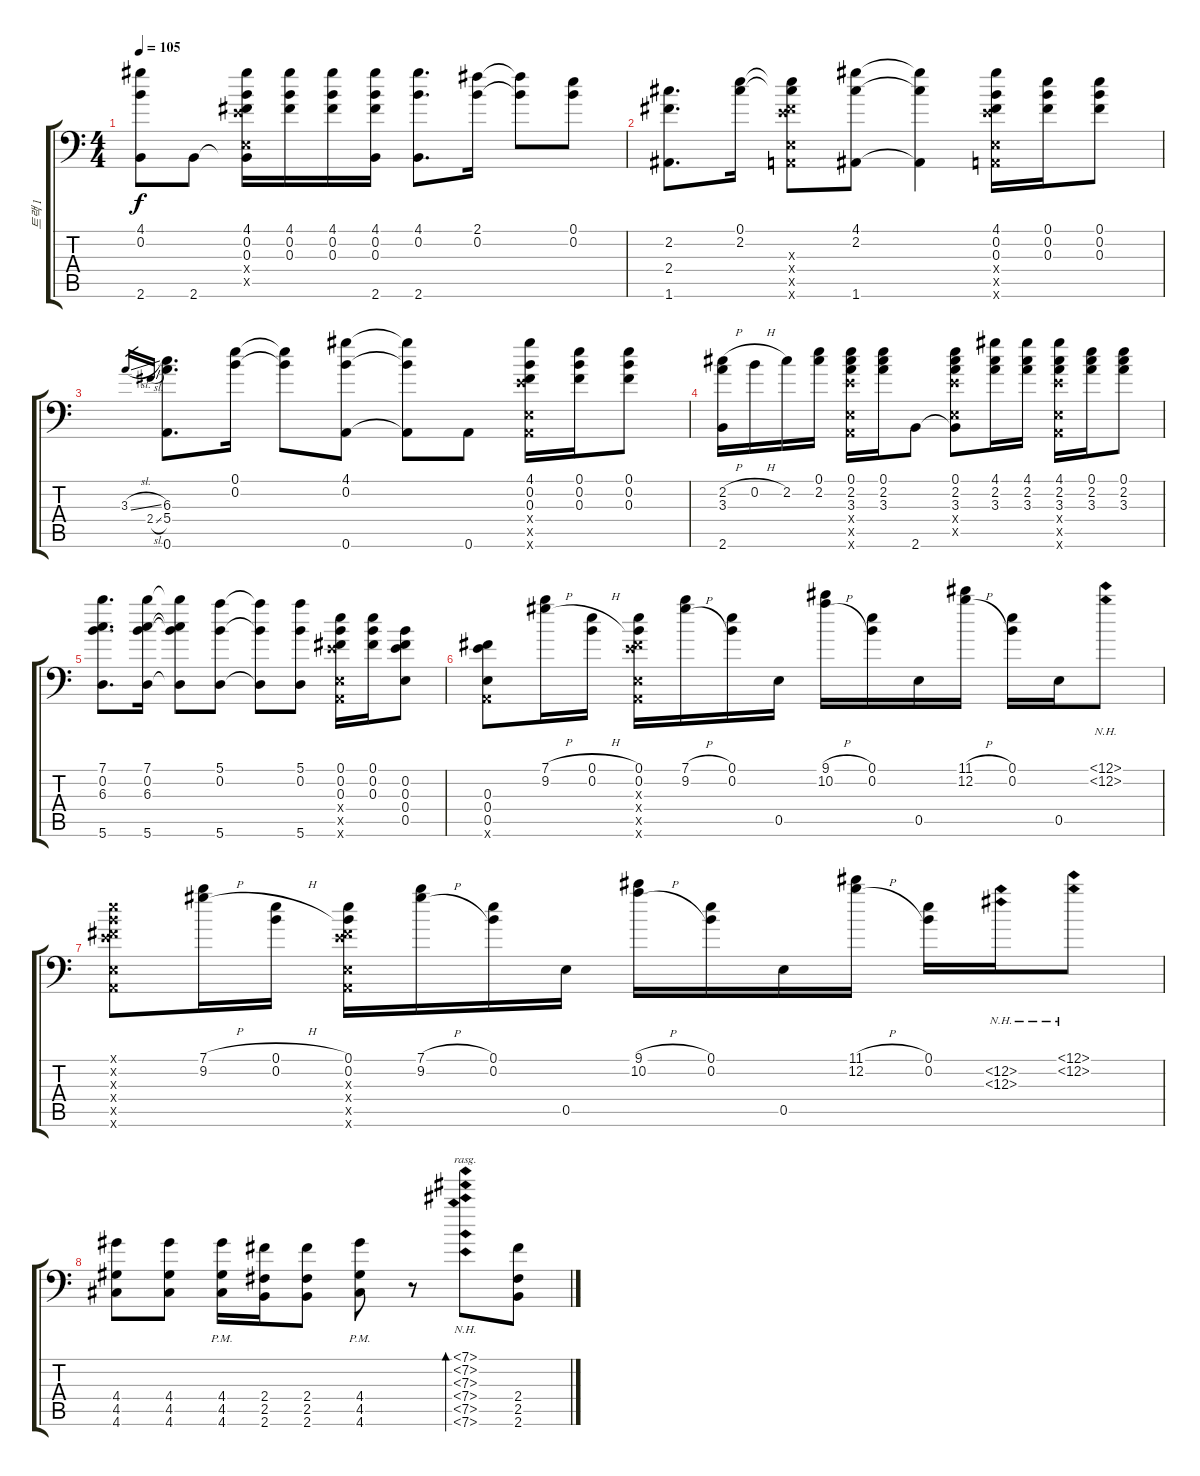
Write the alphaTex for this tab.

\track ("트랙 1" "트랙 1") {instrument acousticguitarnylon}
\staff {score tabs}
\tuning (E4 B3 Gb3 E3 E2 A1) {hide}
\ts (4 4)
\tempo 105
\clef f4
\ks c
(4.1{t} 0.2{t} 2.6{t}).8{dy f} 2.6.8 (4.1 0.2 0.3 0.4{x} 0.5{x} 2.6{t}).16 (4.1 0.2 0.3).16 (4.1 0.2 0.3).16 (4.1 0.2 0.3 2.6).16 (4.1 0.2 2.6).8{d} (2.1 0.2).16 (2.1{t} 0.2{t}).8 (0.1 0.2).8 |
(2.2 2.4 1.6).8{d} (0.1 2.2).16 (0.1{t} 2.2{t} 0.3{x} 0.4{x} 0.5{x} 0.6{x}).8 (4.1 2.2 1.6).8 (4.1{t} 2.2{t} 1.6{t}).4 (4.1 0.2 0.3 0.4{x} 0.5{x} 0.6{x}).16 (0.1 0.2 0.3).16 (0.1 0.2 0.3).8 |
3.3{sl}.16{gr} 2.4{sl}.16{gr} (6.3 5.4 0.6).8{d} (0.1 0.2).16 (0.1{t} 0.2{t}).8 (4.1 0.2 0.6).8 (4.1{t} 0.2{t} 0.6{t}).8 0.6.8 (4.1 0.2 0.3 0.4{x} 0.5{x} 0.6{x}).16 (0.1 0.2 0.3).16 (0.1 0.2 0.3).8 |
(2.2{h} 3.3 2.6).16 0.2{h}.16 2.2.16 (0.1 2.2).16 (0.1 2.2 3.3 0.4{x} 0.5{x} 0.6{x}).16 (0.1 2.2 3.3).16 2.6.8 (0.1 2.2 3.3 0.4{x} 0.5{x} 2.6{t}).8 (4.1 2.2 3.3).16 (4.1 2.2 3.3).16 (4.1 2.2 3.3 0.4{x} 0.5{x} 0.6{x}).16 (0.1 2.2 3.3).16 (0.1 2.2 3.3).8 |
(7.1 0.2 6.3 5.6).8{d} (7.1 0.2 6.3 5.6).16 (7.1{t} 0.2{t} 6.3{t} 5.6{t}).8 (5.1 0.2 5.6).8 (5.1{t} 0.2{t} 5.6{t}).8 (5.1 0.2 5.6).8 (0.1 0.2 0.3 0.4{x} 0.5{x} 0.6{x}).16 (0.1 0.2 0.3).16 (0.2 0.3 0.4 0.5).8 |
(0.3 0.4 0.5 0.6{x}).8 (7.1{h} 9.2{h}).16 (0.1{h} 0.2{h}).16 (0.1 0.2 0.3{x} 0.4{x} 0.5{x} 0.6{x}).16 (7.1{h} 9.2{h}).16 (0.1 0.2).16 0.5.16 (9.1{h} 10.2{h}).16 (0.1 0.2).16 0.5.16 (11.1{h} 12.2{h}).16 (0.1 0.2).16 0.5.16 (12.1{nh} 12.2{nh}).8 |
(0.1{x} 0.2{x} 0.3{x} 0.4{x} 0.5{x} 0.6{x}).8 (7.1{h} 9.2{h}).16 (0.1{h} 0.2{h}).16 (0.1 0.2 0.3{x} 0.4{x} 0.5{x} 0.6{x}).16 (7.1{h} 9.2{h}).16 (0.1 0.2).16 0.5.16 (9.1{h} 10.2{h}).16 (0.1 0.2).16 0.5.16 (11.1{h} 12.2{h}).16 (0.1 0.2).16 (12.2{nh} 12.3{nh}).16 (12.1{nh} 12.2{nh}).8 |
(4.4 4.5 4.6).8 (4.4 4.5 4.6).8 (4.4 4.5 4.6{pm}).16 (2.4 2.5 2.6).16 (2.4 2.5 2.6).8 (4.4 4.5 4.6{pm}).8 r.8 (7.1{nh} 7.2{nh} 7.3{nh} 7.4{nh} 7.5{nh} 7.6{nh}).8{bd 480 rasg ii} (2.4 2.5 2.6).8
